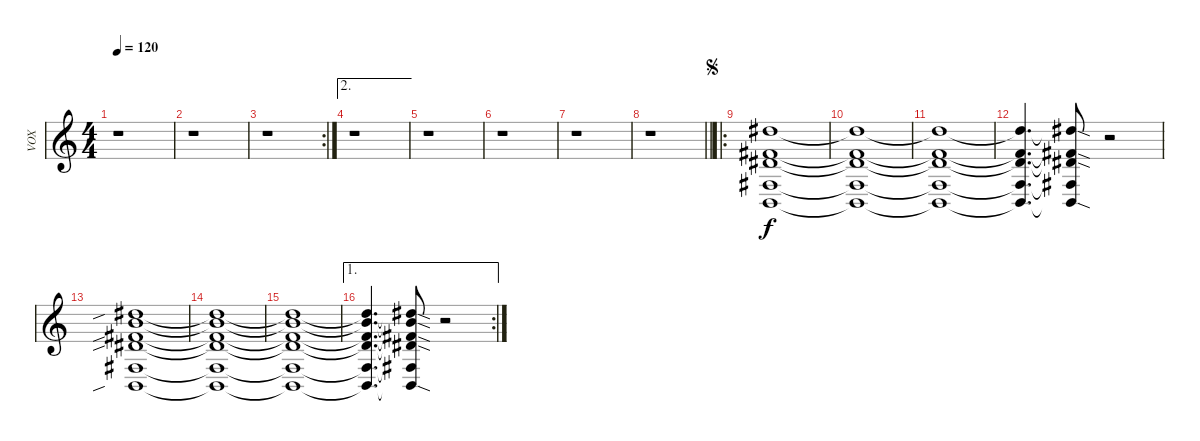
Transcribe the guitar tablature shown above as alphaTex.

\track ("VOX" "VOX") {instrument acousticgrandpiano}
\staff {score}
\tuning (Db5 Ab4 E4 B3 Gb3 B2) {hide}
\ts (4 4)
\tempo 120
\clef g2
\ks c
r.1{dy f} |
r.1 |
\rc 2
r.1 |
\ae 2
r.1 |
r.1 |
r.1 |
r.1 |
\barLineRight lightlight
r.1 |
\ro
\jump segno
(2.1 2.3 4.4 0.5 0.6).1 |
(2.1{t} 2.3{t} 4.4{t} 0.5{t} 0.6{t}).1 |
(2.1{t} 2.3{t} 4.4{t} 0.5{t} 0.6{t}).1 |
(2.1{t} 2.3{t} 4.4{t} 0.5{t} 0.6{t}).4{d} (2.1{sod t} 2.3{sod t} 4.4{sod t} 0.5{t} 0.6{sod t}).8 r.2 |
(2.1{sib} 3.2 2.3{sib} 4.4{sib} 0.5 0.6{sib}).1 |
(2.1{t} 3.2{t} 2.3{t} 4.4{t} 0.5{t} 0.6{t}).1 |
(2.1{t} 3.2{t} 2.3{t} 4.4{t} 0.5{t} 0.6{t}).1 |
\ae 1
\rc 2
(2.1{t} 3.2{t} 2.3{t} 4.4{t} 0.5{t} 0.6{t}).4{d} (2.1{sod t} 3.2{sod t} 2.3{sod t} 4.4{sod t} 0.5{t} 0.6{sod t}).8 r.2
